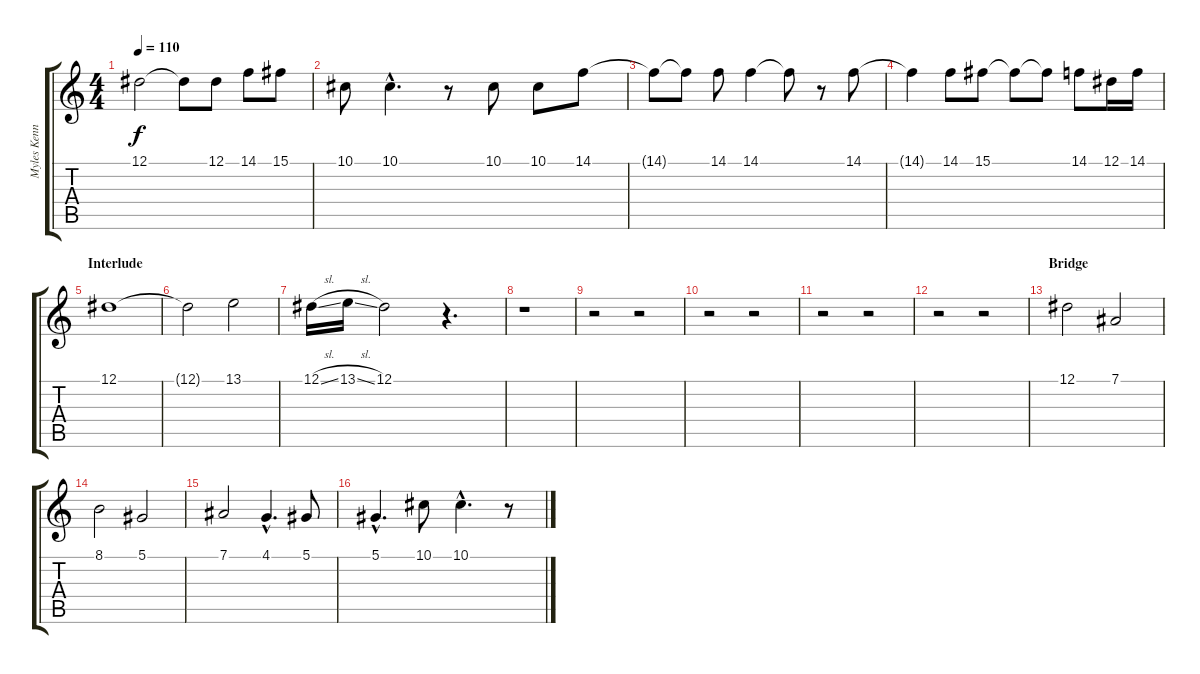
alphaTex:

\track ("Myles Kennedy" "Myles Kenn") {instrument cello}
\staff {score tabs}
\tuning (Eb4 Bb3 Gb3 Db3 Ab2 Db2) {hide}
\ts (4 4)
\tempo 110
\clef g2
\ks c
12.1{t}.2{dy f} 12.1{t}.8 12.1.8 14.1.8 15.1.8 |
10.1.8 10.1{hac}.4{d} r.8 10.1.8 10.1.8 14.1.8 |
14.1{t}.8 14.1{t}.8 14.1.8 14.1.4 14.1{t}.8 r.8 14.1.8 |
14.1{t}.4 14.1.8 15.1.8 15.1{t}.8 15.1{t}.8 14.1.8 12.1.16 14.1.16 |
\section ("" "Interlude")
12.1.1 |
12.1{t}.2 13.1.2 |
12.1{sl}.16 13.1{sl}.16 12.1.2 r.4{d} |
r.1 |
r.2 r.2 |
r.2 r.2 |
r.2 r.2 |
r.2 r.2 |
\section ("" "Bridge")
12.1.2 7.1.2 |
8.1.2 5.1.2 |
7.1.2 4.1{hac}.4{d} 5.1.8 |
5.1{hac}.4{d} 10.1.8 10.1{hac}.4{d} r.8
